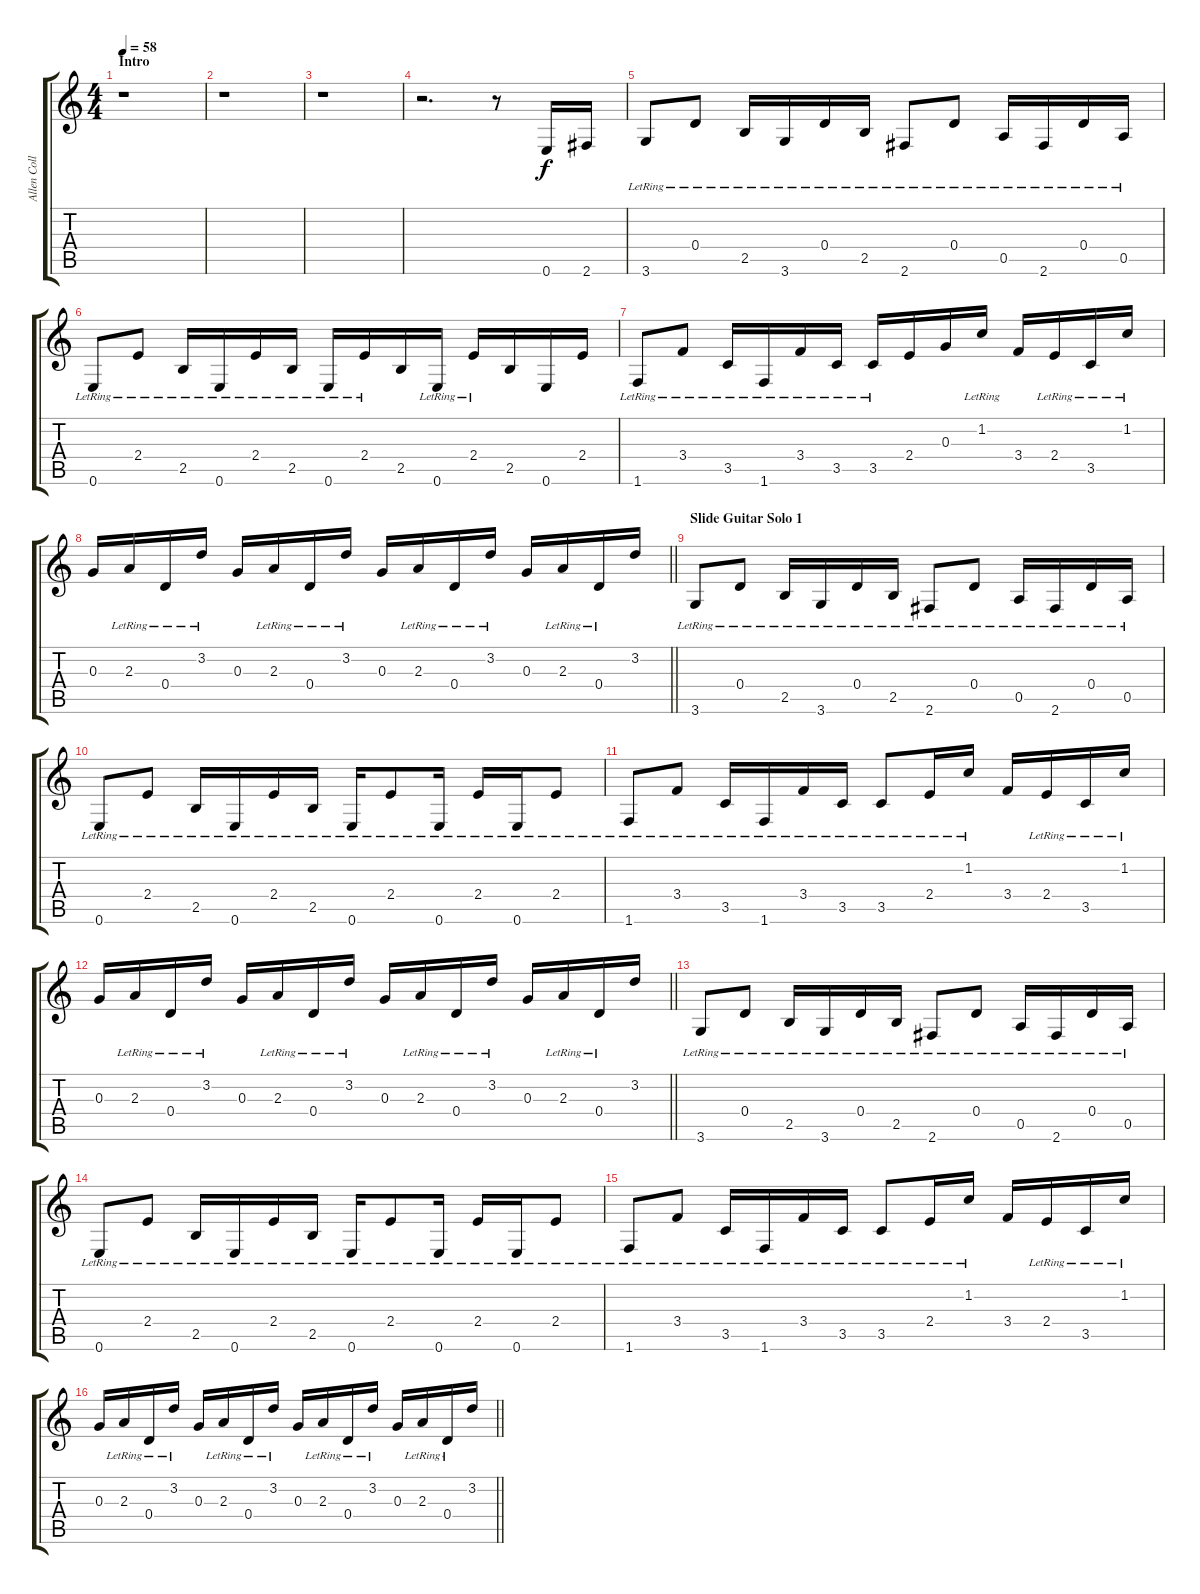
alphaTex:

\track ("Allen Collins (rhythm/solo guitar)" "Allen Coll") {instrument electricguitarjazz}
\staff {score tabs}
\tuning (E4 B3 G3 D3 A2 E2) {hide}
\ts (4 4)
\section ("" "Intro")
\tempo 58
\clef g2
\ks c
r.1{dy f instrument electricguitarjazz} |
r.1 |
r.1 |
r.2{d} r.8 0.6.16 2.6.16 |
3.6{lr}.8 0.4{lr}.8 2.5{lr}.16 3.6{lr}.16 0.4{lr}.16 2.5{lr}.16 2.6{lr}.8 0.4{lr}.8 0.5{lr}.16 2.6{lr}.16 0.4{lr}.16 0.5{lr}.16 |
0.6{lr}.8 2.4{lr}.8 2.5{lr}.16 0.6{lr}.16 2.4{lr}.16 2.5{lr}.16 0.6{lr}.16 2.4{lr}.16 2.5.16 0.6{lr}.16 2.4{lr}.16 2.5.16 0.6.16 2.4.16 |
1.6{lr}.8 3.4{lr}.8 3.5{lr}.16 1.6{lr}.16 3.4{lr}.16 3.5{lr}.16 3.5{lr}.16 2.4.16 0.3.16 1.2{lr}.16 3.4.16 2.4{lr}.16 3.5{lr}.16 1.2{lr}.16 |
\barLineRight lightlight
0.3.16 2.3{lr}.16 0.4{lr}.16 3.2{lr}.16 0.3.16 2.3{lr}.16 0.4{lr}.16 3.2{lr}.16 0.3.16 2.3{lr}.16 0.4{lr}.16 3.2{lr}.16 0.3.16 2.3{lr}.16 0.4{lr}.16 3.2.16 |
\section ("" "Slide Guitar Solo 1")
3.6{lr}.8 0.4{lr}.8 2.5{lr}.16 3.6{lr}.16 0.4{lr}.16 2.5{lr}.16 2.6{lr}.8 0.4{lr}.8 0.5{lr}.16 2.6{lr}.16 0.4{lr}.16 0.5{lr}.16 |
0.6{lr}.8 2.4{lr}.8 2.5{lr}.16 0.6{lr}.16 2.4{lr}.16 2.5{lr}.16 0.6{lr}.16 2.4{lr}.8 0.6{lr}.16 2.4{lr}.16 0.6{lr}.16 2.4{lr}.8 |
1.6{lr}.8 3.4{lr}.8 3.5{lr}.16 1.6{lr}.16 3.4{lr}.16 3.5{lr}.16 3.5{lr}.8 2.4{lr}.16 1.2{lr}.16 3.4.16 2.4{lr}.16 3.5{lr}.16 1.2{lr}.16 |
\barLineRight lightlight
0.3.16 2.3{lr}.16 0.4{lr}.16 3.2{lr}.16 0.3.16 2.3{lr}.16 0.4{lr}.16 3.2{lr}.16 0.3.16 2.3{lr}.16 0.4{lr}.16 3.2{lr}.16 0.3.16 2.3{lr}.16 0.4{lr}.16 3.2.16 |
3.6{lr}.8 0.4{lr}.8 2.5{lr}.16 3.6{lr}.16 0.4{lr}.16 2.5{lr}.16 2.6{lr}.8 0.4{lr}.8 0.5{lr}.16 2.6{lr}.16 0.4{lr}.16 0.5{lr}.16 |
0.6{lr}.8 2.4{lr}.8 2.5{lr}.16 0.6{lr}.16 2.4{lr}.16 2.5{lr}.16 0.6{lr}.16 2.4{lr}.8 0.6{lr}.16 2.4{lr}.16 0.6{lr}.16 2.4{lr}.8 |
1.6{lr}.8 3.4{lr}.8 3.5{lr}.16 1.6{lr}.16 3.4{lr}.16 3.5{lr}.16 3.5{lr}.8 2.4{lr}.16 1.2{lr}.16 3.4.16 2.4{lr}.16 3.5{lr}.16 1.2{lr}.16 |
\barLineRight lightlight
0.3.16 2.3{lr}.16 0.4{lr}.16 3.2{lr}.16 0.3.16 2.3{lr}.16 0.4{lr}.16 3.2{lr}.16 0.3.16 2.3{lr}.16 0.4{lr}.16 3.2{lr}.16 0.3.16 2.3{lr}.16 0.4{lr}.16 3.2.16
